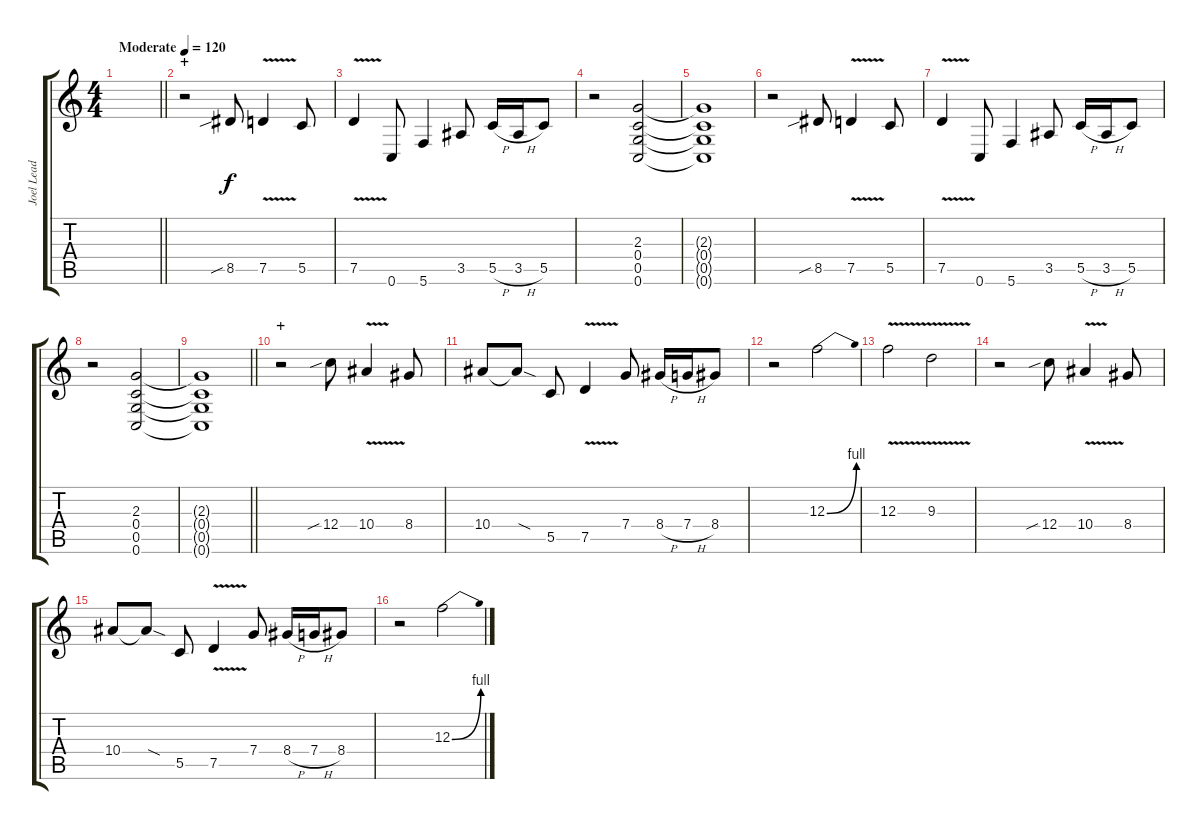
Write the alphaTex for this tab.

\track ("Joel Lead" "Joel Lead") {instrument distortionguitar}
\staff {score tabs}
\tuning (D4 A3 F3 C3 G2 C2) {hide}
\ts (4 4)
\tempo (120 "Moderate")
\clef g2
\barLineRight lightlight
\ks c
|
\section ("" "+")
r.2 8.5{sib}.8 7.5{v}.4 5.5.8 |
7.5{v}.4 0.6.8 5.6.4 3.5.8 5.5{h}.16 3.5{h}.16 5.5.8 |
r.2 (2.3 0.4 0.5 0.6).2 |
(2.3{t} 0.4{t} 0.5{t} 0.6{t}).1 |
r.2 8.5{sib}.8 7.5{v}.4 5.5.8 |
7.5{v}.4 0.6.8 5.6.4 3.5.8 5.5{h}.16 3.5{h}.16 5.5.8 |
r.2 (2.3 0.4 0.5 0.6).2 |
\barLineRight lightlight
(2.3{t} 0.4{t} 0.5{t} 0.6{t}).1 |
\section ("" "+")
r.2 12.4{sib}.8 10.4{v}.4 8.4.8 |
10.4.8 10.4{sod t}.8 5.5.8 7.5{v}.4 7.4.8 8.4{h}.16 7.4{h}.16 8.4.8 |
r.2 12.3{be (bend 0 0 60 4)}.2 |
12.3{v}.2 9.3{v}.2 |
r.2 12.4{sib}.8 10.4{v}.4 8.4.8 |
10.4.8 10.4{sod t}.8 5.5.8 7.5{v}.4 7.4.8 8.4{h}.16 7.4{h}.16 8.4.8 |
r.2 12.3{be (bend 0 0 60 4)}.2
